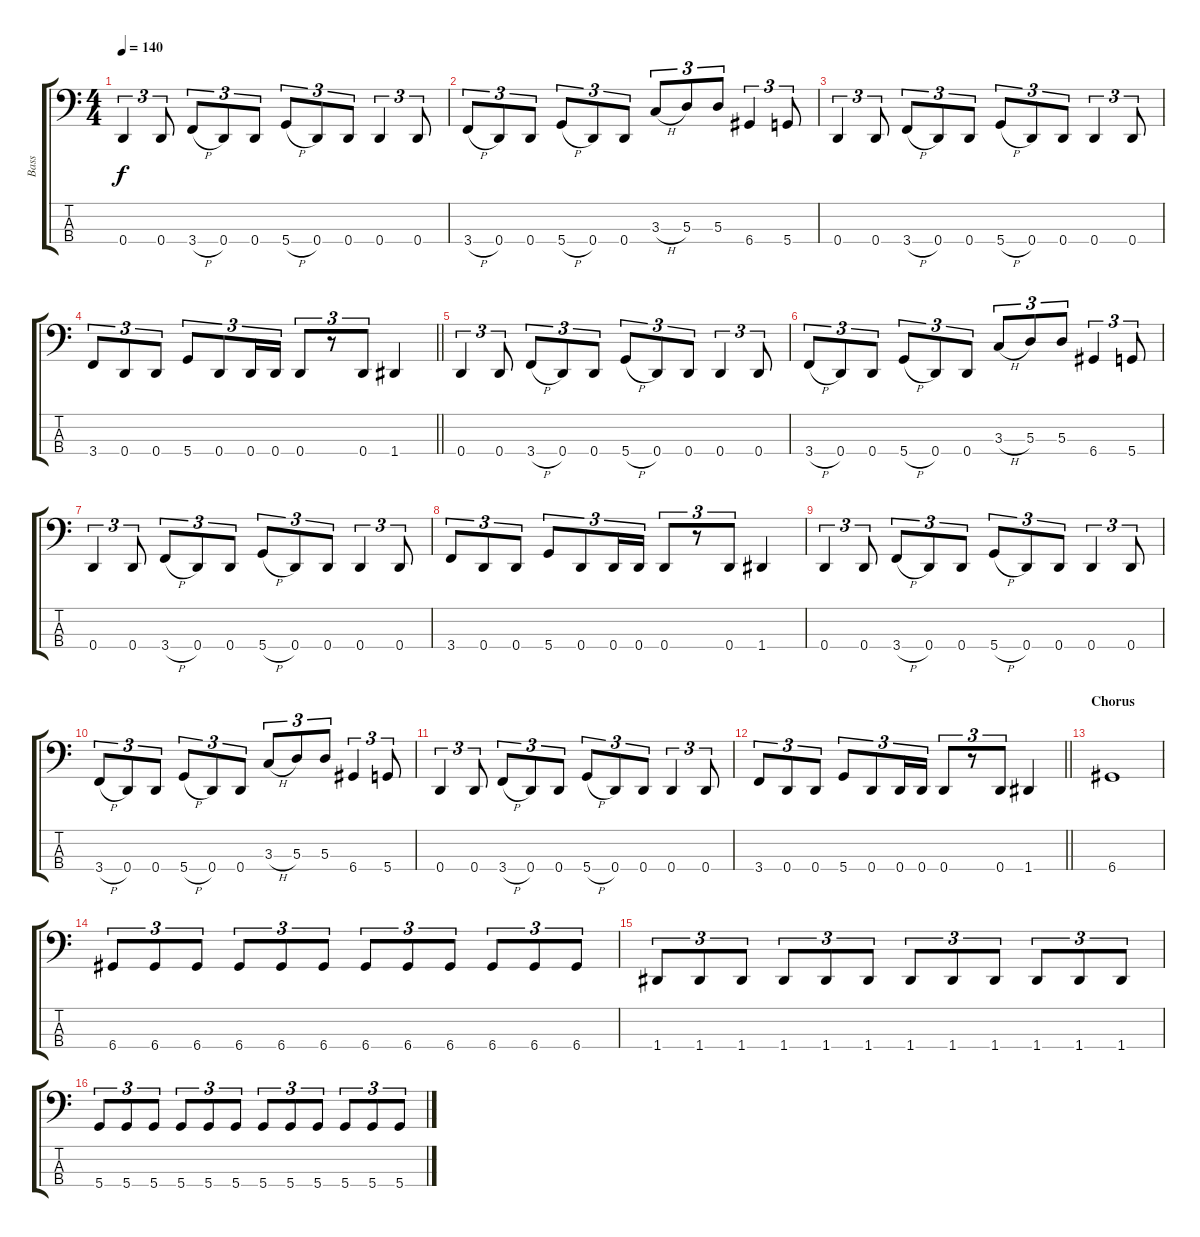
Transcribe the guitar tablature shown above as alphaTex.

\track ("Bass" "Bass") {instrument electricbasspick}
\staff {score tabs}
\tuning (G2 D2 A1 D1) {hide}
\ts (4 4)
\tempo 140
\clef f4
\ks c
0.4.4{tu (3 2) dy f} 0.4.8{tu (3 2)} 3.4{h}.8{tu (3 2)} 0.4.8{tu (3 2)} 0.4.8{tu (3 2)} 5.4{h}.8{tu (3 2)} 0.4.8{tu (3 2)} 0.4.8{tu (3 2)} 0.4.4{tu (3 2)} 0.4.8{tu (3 2)} |
3.4{h}.8{tu (3 2)} 0.4.8{tu (3 2)} 0.4.8{tu (3 2)} 5.4{h}.8{tu (3 2)} 0.4.8{tu (3 2)} 0.4.8{tu (3 2)} 3.3{h}.8{tu (3 2)} 5.3.8{tu (3 2)} 5.3.8{tu (3 2)} 6.4.4{tu (3 2)} 5.4.8{tu (3 2)} |
0.4.4{tu (3 2)} 0.4.8{tu (3 2)} 3.4{h}.8{tu (3 2)} 0.4.8{tu (3 2)} 0.4.8{tu (3 2)} 5.4{h}.8{tu (3 2)} 0.4.8{tu (3 2)} 0.4.8{tu (3 2)} 0.4.4{tu (3 2)} 0.4.8{tu (3 2)} |
\barLineRight lightlight
3.4.8{tu (3 2)} 0.4.8{tu (3 2)} 0.4.8{tu (3 2)} 5.4.8{tu (3 2)} 0.4.8{tu (3 2)} 0.4.16{tu (3 2)} 0.4.16{tu (3 2)} 0.4.8{tu (3 2)} r.8{tu (3 2)} 0.4.8{tu (3 2)} 1.4.4 |
0.4.4{tu (3 2)} 0.4.8{tu (3 2)} 3.4{h}.8{tu (3 2)} 0.4.8{tu (3 2)} 0.4.8{tu (3 2)} 5.4{h}.8{tu (3 2)} 0.4.8{tu (3 2)} 0.4.8{tu (3 2)} 0.4.4{tu (3 2)} 0.4.8{tu (3 2)} |
3.4{h}.8{tu (3 2)} 0.4.8{tu (3 2)} 0.4.8{tu (3 2)} 5.4{h}.8{tu (3 2)} 0.4.8{tu (3 2)} 0.4.8{tu (3 2)} 3.3{h}.8{tu (3 2)} 5.3.8{tu (3 2)} 5.3.8{tu (3 2)} 6.4.4{tu (3 2)} 5.4.8{tu (3 2)} |
0.4.4{tu (3 2)} 0.4.8{tu (3 2)} 3.4{h}.8{tu (3 2)} 0.4.8{tu (3 2)} 0.4.8{tu (3 2)} 5.4{h}.8{tu (3 2)} 0.4.8{tu (3 2)} 0.4.8{tu (3 2)} 0.4.4{tu (3 2)} 0.4.8{tu (3 2)} |
3.4.8{tu (3 2)} 0.4.8{tu (3 2)} 0.4.8{tu (3 2)} 5.4.8{tu (3 2)} 0.4.8{tu (3 2)} 0.4.16{tu (3 2)} 0.4.16{tu (3 2)} 0.4.8{tu (3 2)} r.8{tu (3 2)} 0.4.8{tu (3 2)} 1.4.4 |
0.4.4{tu (3 2)} 0.4.8{tu (3 2)} 3.4{h}.8{tu (3 2)} 0.4.8{tu (3 2)} 0.4.8{tu (3 2)} 5.4{h}.8{tu (3 2)} 0.4.8{tu (3 2)} 0.4.8{tu (3 2)} 0.4.4{tu (3 2)} 0.4.8{tu (3 2)} |
3.4{h}.8{tu (3 2)} 0.4.8{tu (3 2)} 0.4.8{tu (3 2)} 5.4{h}.8{tu (3 2)} 0.4.8{tu (3 2)} 0.4.8{tu (3 2)} 3.3{h}.8{tu (3 2)} 5.3.8{tu (3 2)} 5.3.8{tu (3 2)} 6.4.4{tu (3 2)} 5.4.8{tu (3 2)} |
0.4.4{tu (3 2)} 0.4.8{tu (3 2)} 3.4{h}.8{tu (3 2)} 0.4.8{tu (3 2)} 0.4.8{tu (3 2)} 5.4{h}.8{tu (3 2)} 0.4.8{tu (3 2)} 0.4.8{tu (3 2)} 0.4.4{tu (3 2)} 0.4.8{tu (3 2)} |
\barLineRight lightlight
3.4.8{tu (3 2)} 0.4.8{tu (3 2)} 0.4.8{tu (3 2)} 5.4.8{tu (3 2)} 0.4.8{tu (3 2)} 0.4.16{tu (3 2)} 0.4.16{tu (3 2)} 0.4.8{tu (3 2)} r.8{tu (3 2)} 0.4.8{tu (3 2)} 1.4.4 |
\section ("" "Chorus")
6.4.1 |
6.4.8{tu (3 2)} 6.4.8{tu (3 2)} 6.4.8{tu (3 2)} 6.4.8{tu (3 2)} 6.4.8{tu (3 2)} 6.4.8{tu (3 2)} 6.4.8{tu (3 2)} 6.4.8{tu (3 2)} 6.4.8{tu (3 2)} 6.4.8{tu (3 2)} 6.4.8{tu (3 2)} 6.4.8{tu (3 2)} |
1.4.8{tu (3 2)} 1.4.8{tu (3 2)} 1.4.8{tu (3 2)} 1.4.8{tu (3 2)} 1.4.8{tu (3 2)} 1.4.8{tu (3 2)} 1.4.8{tu (3 2)} 1.4.8{tu (3 2)} 1.4.8{tu (3 2)} 1.4.8{tu (3 2)} 1.4.8{tu (3 2)} 1.4.8{tu (3 2)} |
5.4.8{tu (3 2)} 5.4.8{tu (3 2)} 5.4.8{tu (3 2)} 5.4.8{tu (3 2)} 5.4.8{tu (3 2)} 5.4.8{tu (3 2)} 5.4.8{tu (3 2)} 5.4.8{tu (3 2)} 5.4.8{tu (3 2)} 5.4.8{tu (3 2)} 5.4.8{tu (3 2)} 5.4.8{tu (3 2)}
